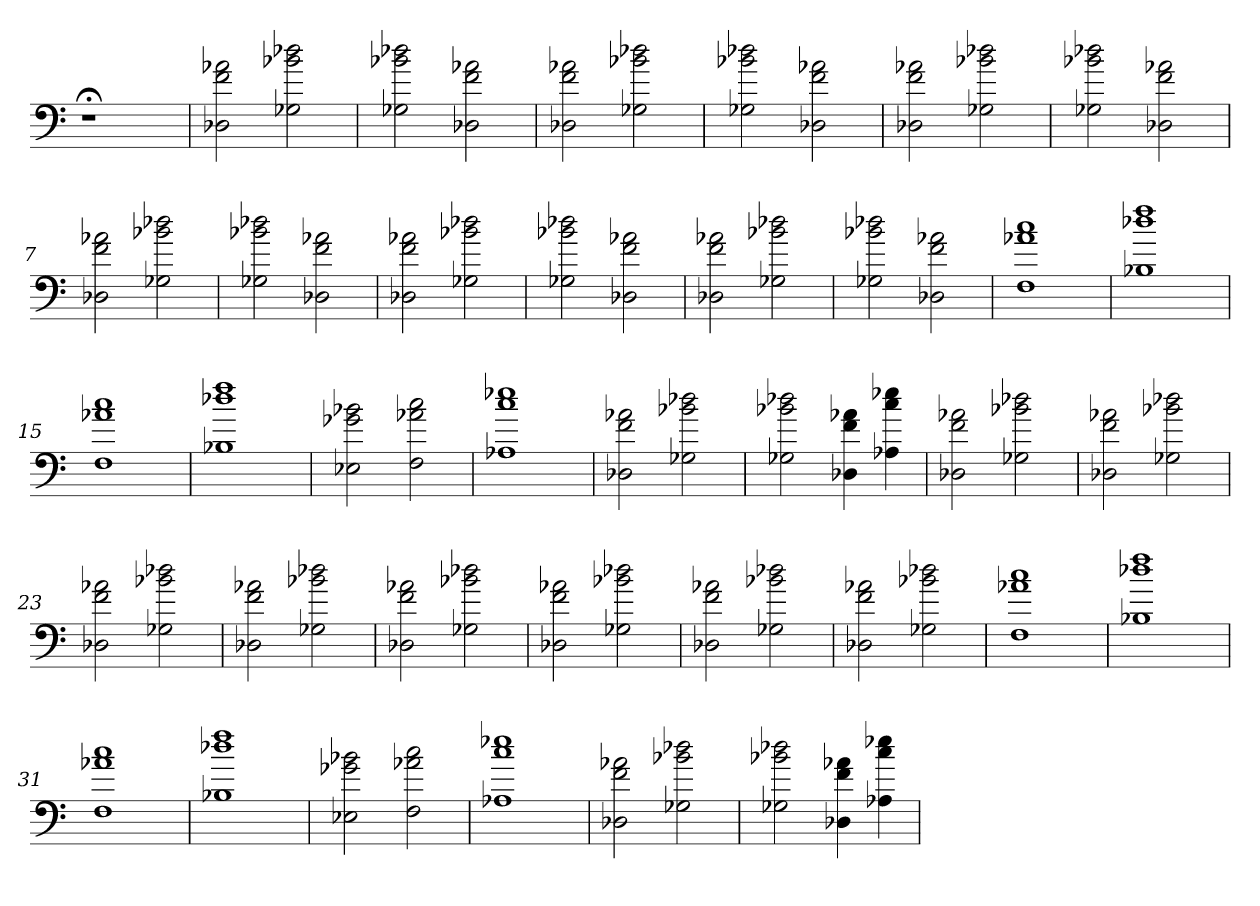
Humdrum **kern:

**kern
*part1
*staff1
=
1r;<
=1
2D-X 2f 2a-X
2G-X 2b-X 2dd-X
=2
2G-X 2b-X 2dd-X
2D-X 2f 2a-X
=3
2D-X 2f 2a-X
2G-X 2b-X 2dd-X
=4
2G-X 2b-X 2dd-X
2D-X 2f 2a-X
=5
2D-X 2f 2a-X
2G-X 2b-X 2dd-X
=6
2G-X 2b-X 2dd-X
2D-X 2f 2a-X
=7
2D-X 2f 2a-X
2G-X 2b-X 2dd-X
=8
2G-X 2b-X 2dd-X
2D-X 2f 2a-X
=9
2D-X 2f 2a-X
2G-X 2b-X 2dd-X
=10
2G-X 2b-X 2dd-X
2D-X 2f 2a-X
=11
2D-X 2f 2a-X
2G-X 2b-X 2dd-X
=12
2G-X 2b-X 2dd-X
2D-X 2f 2a-X
=13
1F 1a-X 1cc
=14
1B-X 1dd-X 1ff
=15
1F 1a-X 1cc
=16
1B-X 1dd-X 1ff
=17
2E-X 2g-X 2b-X
2F 2a-X 2cc
=18
1A-X 1cc 1ee-X
=19
2D-X 2f 2a-X
2G-X 2b-X 2dd-X
=20
2G-X 2b-X 2dd-X
4D-X 4f 4a-X
4A-X 4cc 4ee-X
=21
2D-X 2f 2a-X
2G-X 2b-X 2dd-X
=22
2D-X 2f 2a-X
2G-X 2b-X 2dd-X
=23
2D-X 2f 2a-X
2G-X 2b-X 2dd-X
=24
2D-X 2f 2a-X
2G-X 2b-X 2dd-X
=25
2D-X 2f 2a-X
2G-X 2b-X 2dd-X
=26
2D-X 2f 2a-X
2G-X 2b-X 2dd-X
=27
2D-X 2f 2a-X
2G-X 2b-X 2dd-X
=28
2D-X 2f 2a-X
2G-X 2b-X 2dd-X
=29
1F 1a-X 1cc
=30
1B-X 1dd-X 1ff
=31
1F 1a-X 1cc
=32
1B-X 1dd-X 1ff
=33
2E-X 2g-X 2b-X
2F 2a-X 2cc
=34
1A-X 1cc 1ee-X
=35
2D-X 2f 2a-X
2G-X 2b-X 2dd-X
=36
2G-X 2b-X 2dd-X
4D-X 4f 4a-X
4A-X 4cc 4ee-X
=
*-
